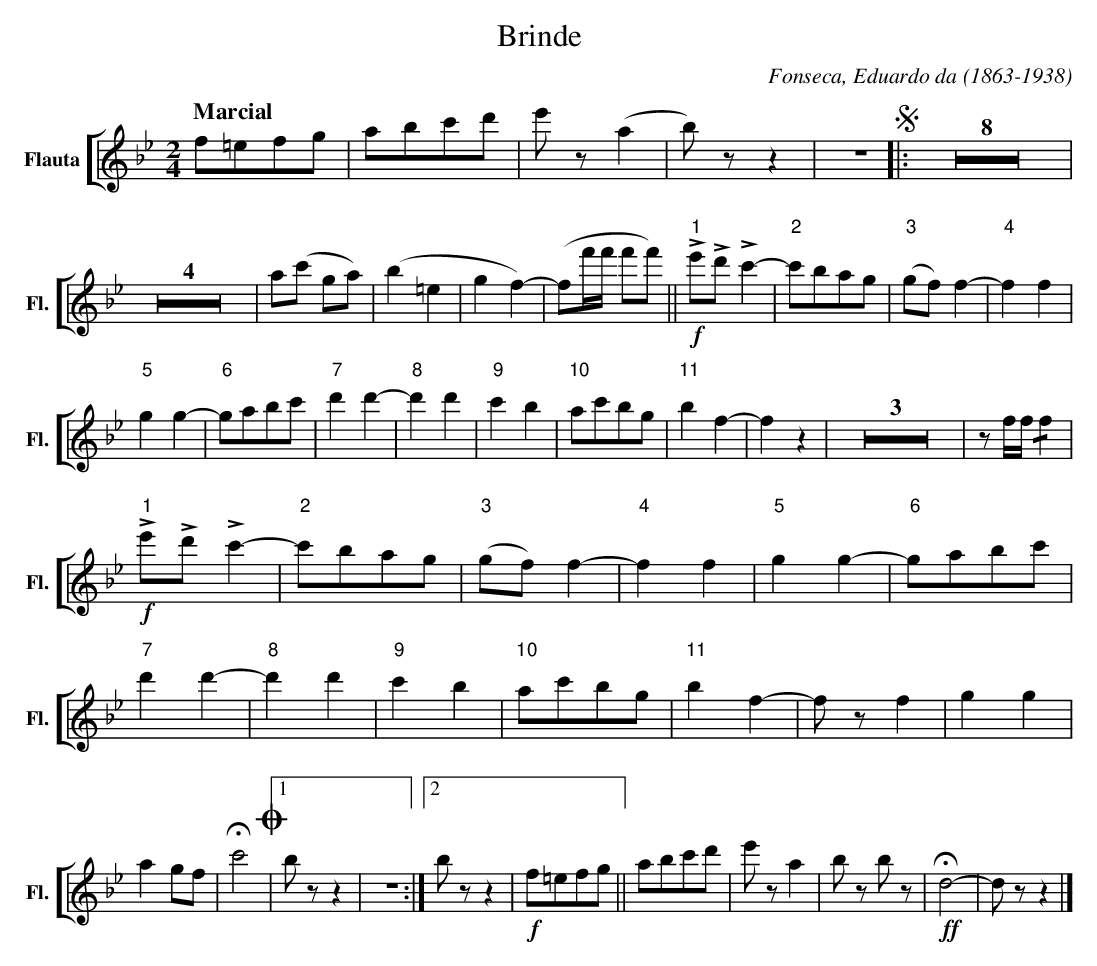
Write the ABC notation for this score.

X:1
T:Brinde
C:Fonseca, Eduardo da (1863-1938)
M:2/4
L:1/4
K:Bb
V: 1 clef=treble name="Flauta" sname="Fl."
%%staves [ 1 ]
[Q:"Marcial"] f/=e/f/g/ | a/b/c'/d'/ | e'/z/ (a|b/)z/ z | z2 !segno! |: Z8 |
   Z4 | a/(c'/ g/a/) | (b=e| g f-) | (f/f'//f'// f'/f'/) || \
   "1"!f! !>!e'/!>!d'/ !>!c'- | "2" c'/b/a/g/ | "3" (g/f/) f- | "4" ff |
   "5" gg- | "6" g/a/b/c'/ | "7" d'd'- | "8" d'd' | "9" c'b | "10" a/c'/b/g/| "11" bf-|\
   fz| Z3 | z/f//f// !/!f |
   "1"!f! !>!e'/!>!d'/ !>!c'- | "2" c'/b/a/g/ | "3" (g/f/) f- | "4" ff | \
   "5" gg- | "6" g/a/b/c'/ | "7" d'd'- | "8" d'd' | "9" c'b | "10" a/c'/b/g/| "11" bf-| \
   f/z/f|gg|ag/f/|!fermata![c'2]- !coda!|[1 b/z/z | z2 :|2 \
   b/z/z | !f!f/=e/f/g/ || a/b/c'/d'/ | e'/z/ a | b/z/ b/z/ | !ff!!fermata!d2- | d/z/ z |] \
